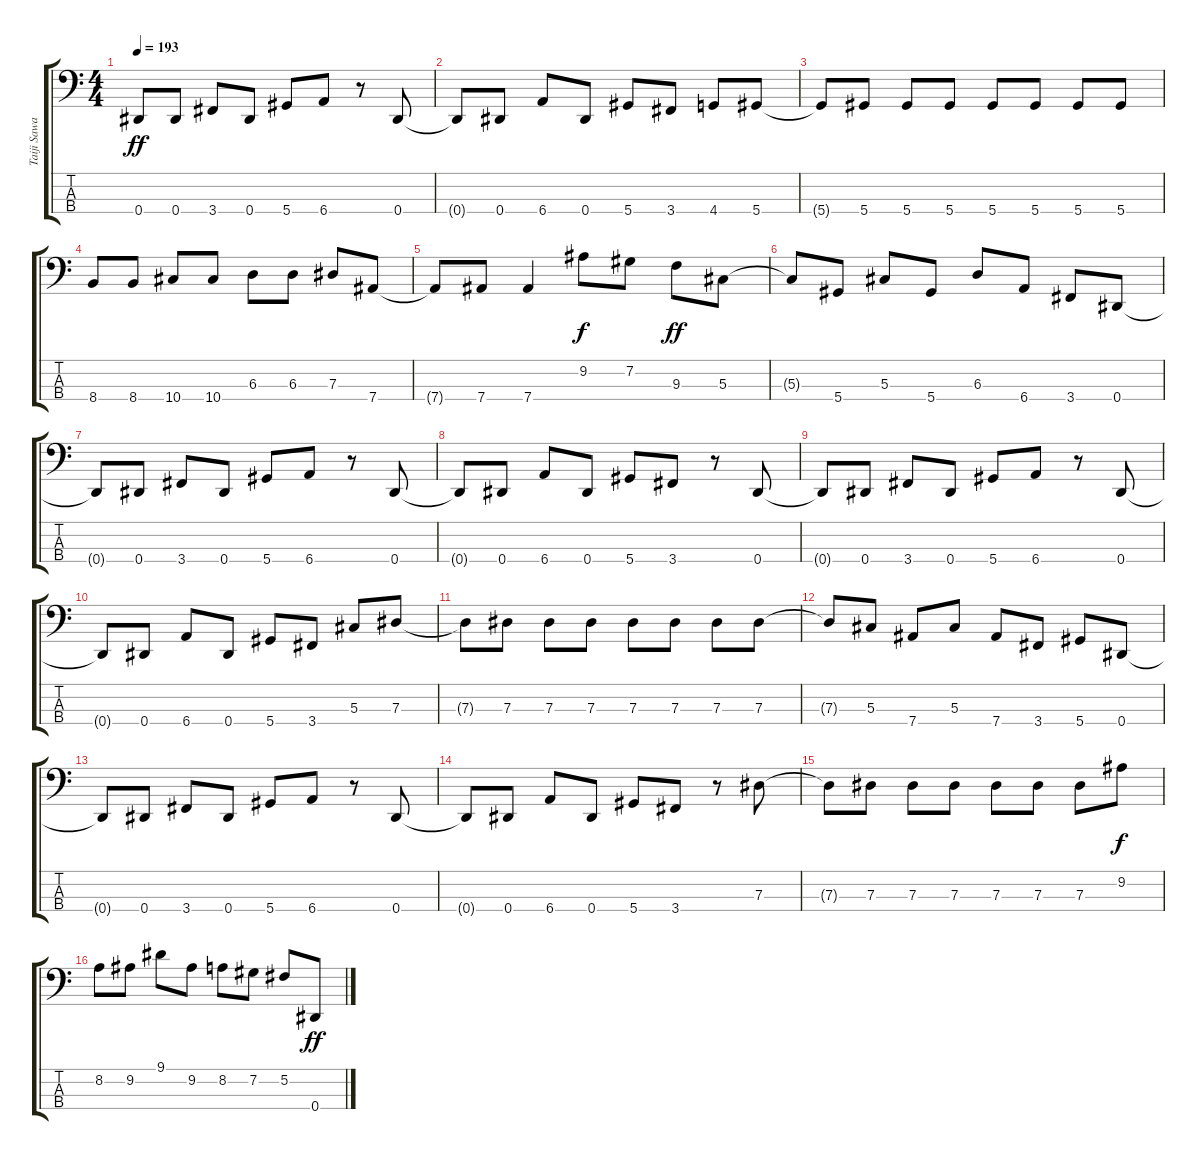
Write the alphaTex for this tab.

\track ("Taiji Sawada (Taiji)" "Taiji Sawa") {instrument electricbasspick}
\staff {score tabs}
\tuning (Gb2 Db2 Ab1 Eb1) {hide}
\ts (4 4)
\tempo 193
\clef f4
\ks c
0.4{t}.8{dy ff} 0.4.8 3.4.8 0.4.8 5.4.8 6.4.8 r.8 0.4.8 |
0.4{t}.8 0.4.8 6.4.8 0.4.8 5.4.8 3.4.8 4.4.8 5.4.8 |
5.4{t}.8 5.4.8 5.4.8 5.4.8 5.4.8 5.4.8 5.4.8 5.4.8 |
8.4.8 8.4.8 10.4.8 10.4.8 6.3.8 6.3.8 7.3.8 7.4.8 |
7.4{t}.8 7.4.8 7.4.4 9.2.8{dy f} 7.2.8 9.3.8{dy ff} 5.3.8 |
5.3{t}.8 5.4.8 5.3.8 5.4.8 6.3.8 6.4.8 3.4.8 0.4.8 |
0.4{t}.8 0.4.8 3.4.8 0.4.8 5.4.8 6.4.8 r.8 0.4.8 |
0.4{t}.8 0.4.8 6.4.8 0.4.8 5.4.8 3.4.8 r.8 0.4.8 |
0.4{t}.8 0.4.8 3.4.8 0.4.8 5.4.8 6.4.8 r.8 0.4.8 |
0.4{t}.8 0.4.8 6.4.8 0.4.8 5.4.8 3.4.8 5.3.8 7.3.8 |
7.3{t}.8 7.3.8 7.3.8 7.3.8 7.3.8 7.3.8 7.3.8 7.3.8 |
7.3{t}.8 5.3.8 7.4.8 5.3.8 7.4.8 3.4.8 5.4.8 0.4.8 |
0.4{t}.8 0.4.8 3.4.8 0.4.8 5.4.8 6.4.8 r.8 0.4.8 |
0.4{t}.8 0.4.8 6.4.8 0.4.8 5.4.8 3.4.8 r.8 7.3.8 |
7.3{t}.8 7.3.8 7.3.8 7.3.8 7.3.8 7.3.8 7.3.8 9.2.8{dy f} |
8.2.8 9.2.8 9.1.8 9.2.8 8.2.8 7.2.8 5.2.8 0.4.8{dy ff}
